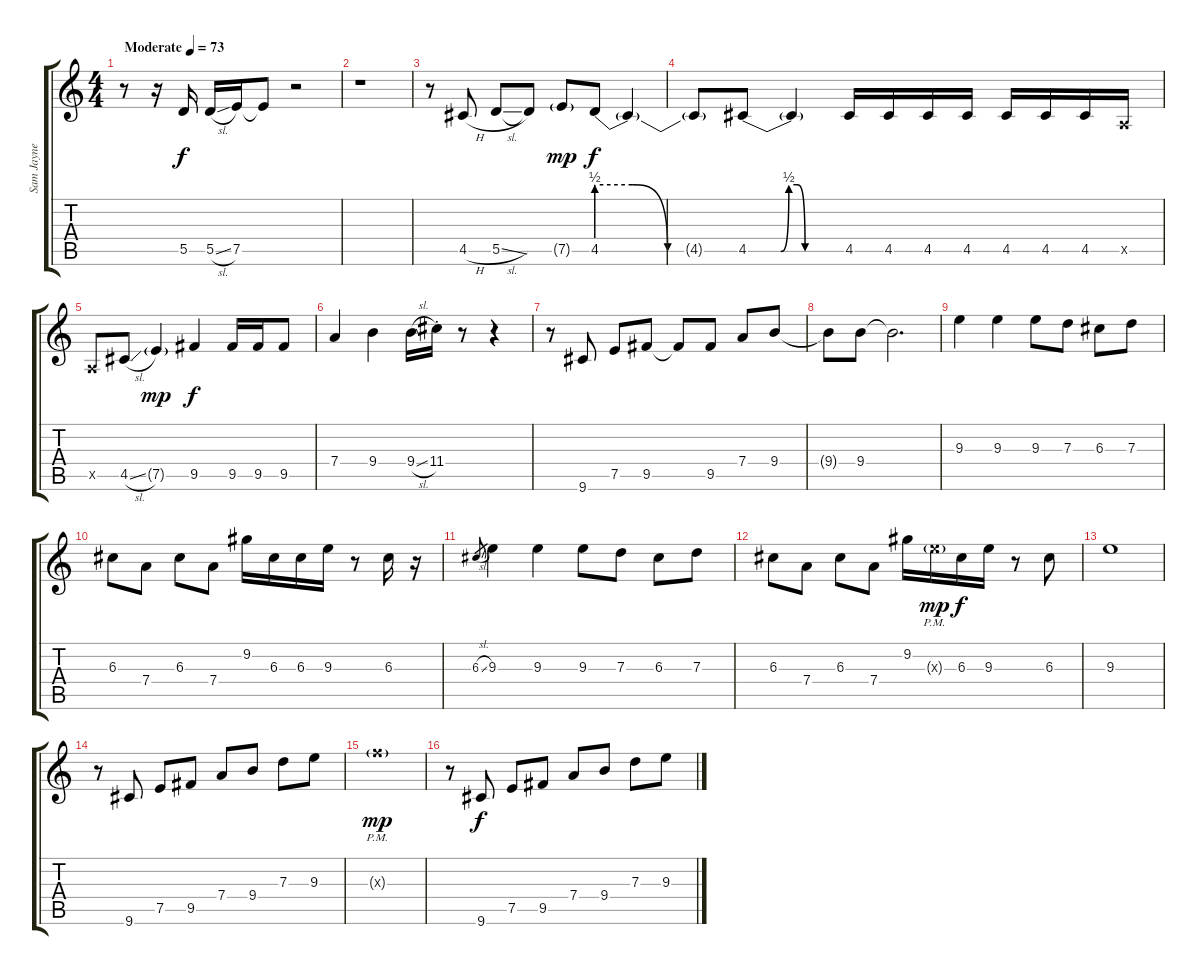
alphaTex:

\track ("Sam Jayne - Guitar I " "Sam Jayne ") {instrument acousticguitarsteel}
\staff {score tabs}
\tuning (E4 B3 G3 D3 A2 E2) {hide}
\ts (4 4)
\tempo (73 "Moderate")
\clef g2
\ks c
r.8{dy f instrument acousticguitarsteel} r.16 5.5.16 5.5{sl}.16 7.5.16 7.5{t}.8 r.2 |
r.1 |
r.8 4.5{h}.8 5.5{sl}.8 5.5{t}.8 7.5{g}.8{dy mp} 4.5{be (custom 0 2 15 2 30 0 60 0)}.8{dy f} 4.5{t}.4 |
4.5{t}.8 4.5{be (custom 0 0 20 0 25 2 30 2 35 0 60 0)}.8 4.5{t}.4 4.5.16 4.5.16 4.5.16 4.5.16 4.5.16 4.5.16 4.5.16 0.5{x}.16 |
0.5{x}.8 4.5{sl}.8 7.5{g}.4{dy mp} 9.5.4{dy f} 9.5.16 9.5.16 9.5.8 |
7.4.4 9.4.4 9.4{sl}.16 11.4{st}.16 r.8 r.4 |
r.8 9.6.8 7.5.8 9.5.8 9.5{t}.8 9.5.8 7.4.8 9.4.8 |
9.4{t}.8 9.4.8 9.4{t}.2{d} |
9.3.4 9.3.4 9.3.8 7.3.8 6.3.8 7.3.8 |
6.3.8 7.4.8 6.3.8 7.4.8 9.2.16 6.3.16 6.3.16 9.3.16 r.8 6.3.16 r.16 |
6.3{sl}.8{gr} 9.3.4 9.3.4 9.3.8 7.3.8 6.3.8 7.3.8 |
6.3.8 7.4.8 6.3.8 7.4.8 9.2.16 9.3{g pm x}.16{dy mp} 6.3.16{dy f} 9.3.16 r.8 6.3.8 |
9.3.1 |
r.8 9.6.8 7.5.8 9.5.8 7.4.8 9.4.8 7.3.8 9.3.8 |
10.3{g pm x}.1{dy mp} |
r.8 9.6.8{dy f} 7.5.8 9.5.8 7.4.8 9.4.8 7.3.8 9.3.8
